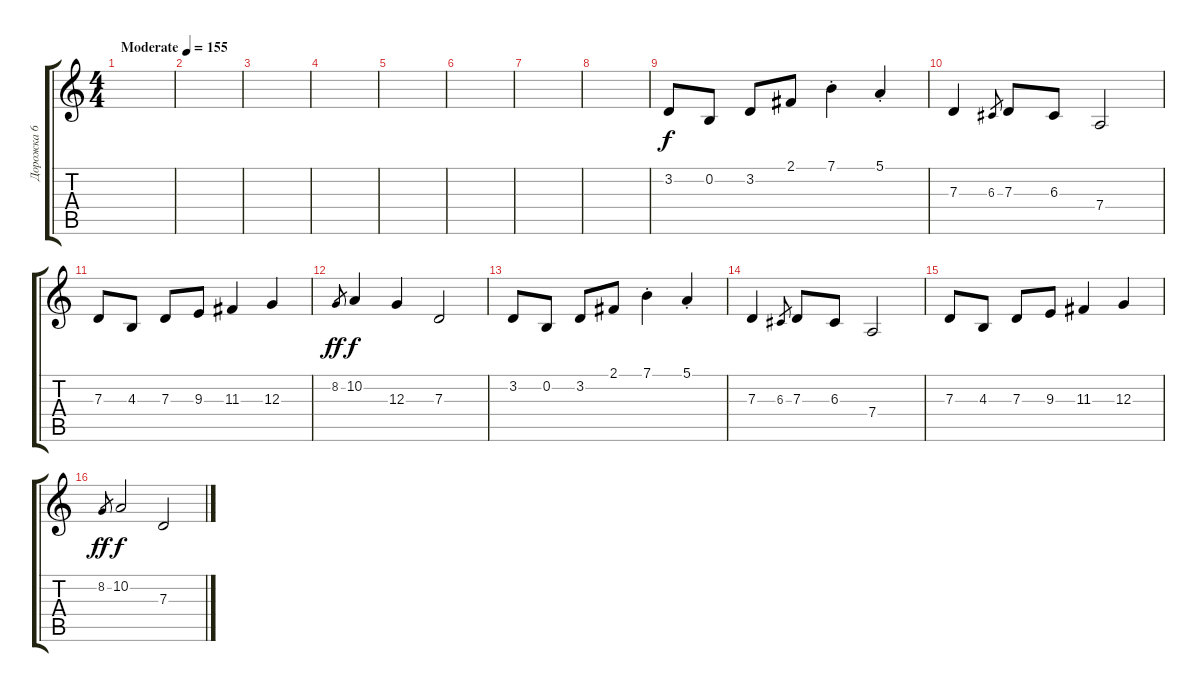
\track ("Дорожка 6" "Дорожка 6") {instrument stringensemble1}
\staff {score tabs}
\tuning (E4 B3 G3 D3 A2 E2) {hide}
\ts (4 4)
\tempo (155 "Moderate")
\tempo 200
\tempo (155 "Moderate")
\clef g2
\ks c
|
|
|
|
|
|
|
|
3.2.8 0.2.8 3.2.8 2.1.8 7.1{st}.4 5.1{st}.4 |
7.3.4 6.3.8{gr} 7.3.8 6.3.8 7.4.2 |
7.3.8 4.3.8 7.3.8 9.3.8 11.3.4 12.3.4 |
8.2.8{gr dy ff} 10.2.4{dy f} 12.3.4 7.3.2 |
3.2.8 0.2.8 3.2.8 2.1.8 7.1{st}.4 5.1{st}.4 |
7.3.4 6.3.8{gr} 7.3.8 6.3.8 7.4.2 |
7.3.8 4.3.8 7.3.8 9.3.8 11.3.4 12.3.4 |
8.2.8{gr dy ff} 10.2.2{dy f} 7.3.2
